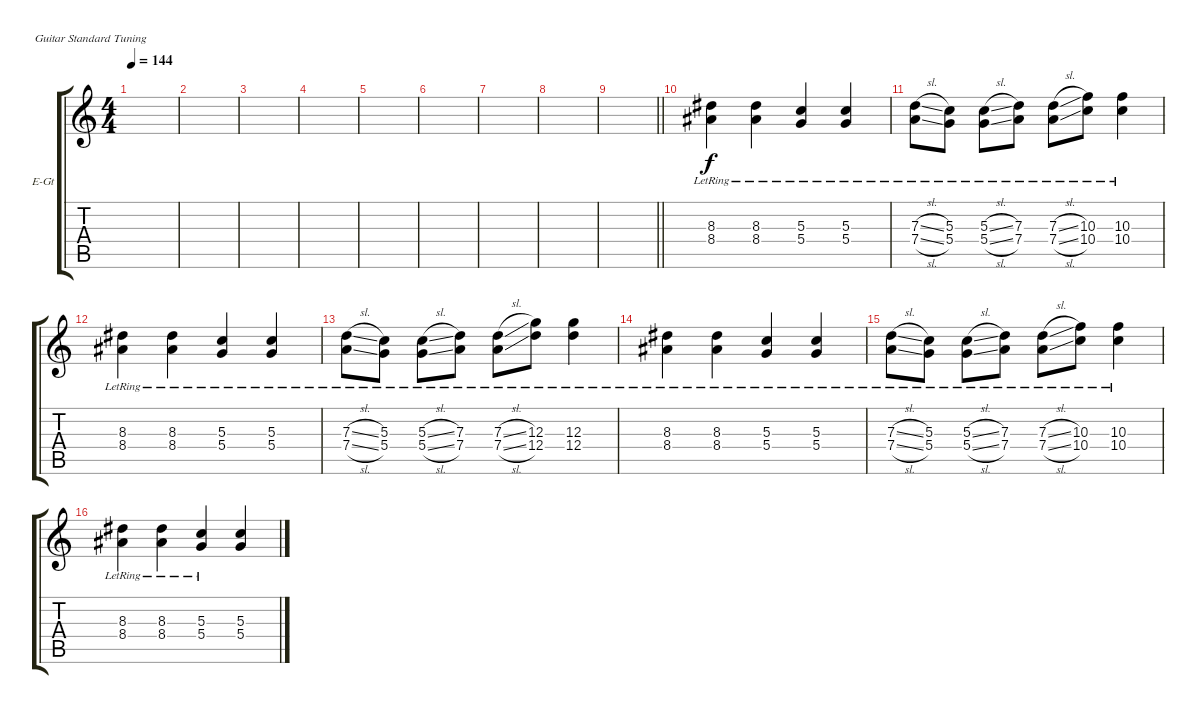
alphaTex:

\bracketExtendMode groupsimilarinstruments
\firstSystemTrackNameOrientation horizontal
\otherSystemsTrackNameOrientation horizontal
\track ("Right" "E-Gt") {instrument distortionguitar}
\staff {score tabs}
\tuning (E4 B3 G3 D3 A2 E2)
\ts (4 4)
\tempo 144
\clef g2
\ks c
|
|
|
|
|
|
|
|
\barLineRight lightlight
|
(8.4{lr} 8.3{lr}).4 (8.4{lr} 8.3{lr}).4 (5.4{lr} 5.3{lr}).4 (5.4{lr} 5.3{lr}).4 |
(7.4{sl lr} 7.3{sl lr}).8 (5.4{lr} 5.3{lr}).8 (5.4{sl lr} 5.3{sl lr}).8 (7.4{lr} 7.3{lr}).8 (7.4{sl lr} 7.3{sl lr}).8 (10.4{lr} 10.3{lr}).8 (10.4{lr} 10.3{lr}).4 |
(8.4{lr} 8.3{lr}).4 (8.4{lr} 8.3{lr}).4 (5.4{lr} 5.3{lr}).4 (5.4{lr} 5.3{lr}).4 |
(7.4{sl lr} 7.3{sl lr}).8 (5.4{lr} 5.3{lr}).8 (5.4{sl lr} 5.3{sl lr}).8 (7.4{lr} 7.3{lr}).8 (7.4{sl lr} 7.3{sl lr}).8 (12.4{lr} 12.3{lr}).8 (12.3{lr} 12.4{lr}).4 |
(8.4{lr} 8.3{lr}).4 (8.4{lr} 8.3{lr}).4 (5.4{lr} 5.3{lr}).4 (5.4{lr} 5.3{lr}).4 |
(7.4{sl lr} 7.3{sl lr}).8 (5.4{lr} 5.3{lr}).8 (5.4{sl lr} 5.3{sl lr}).8 (7.4{lr} 7.3{lr}).8 (7.4{sl lr} 7.3{sl lr}).8 (10.4{lr} 10.3{lr}).8 (10.4{lr} 10.3{lr}).4 |
(8.4{lr} 8.3{lr}).4 (8.4{lr} 8.3{lr}).4 (5.4{lr} 5.3{lr}).4 (5.4 5.3).4
